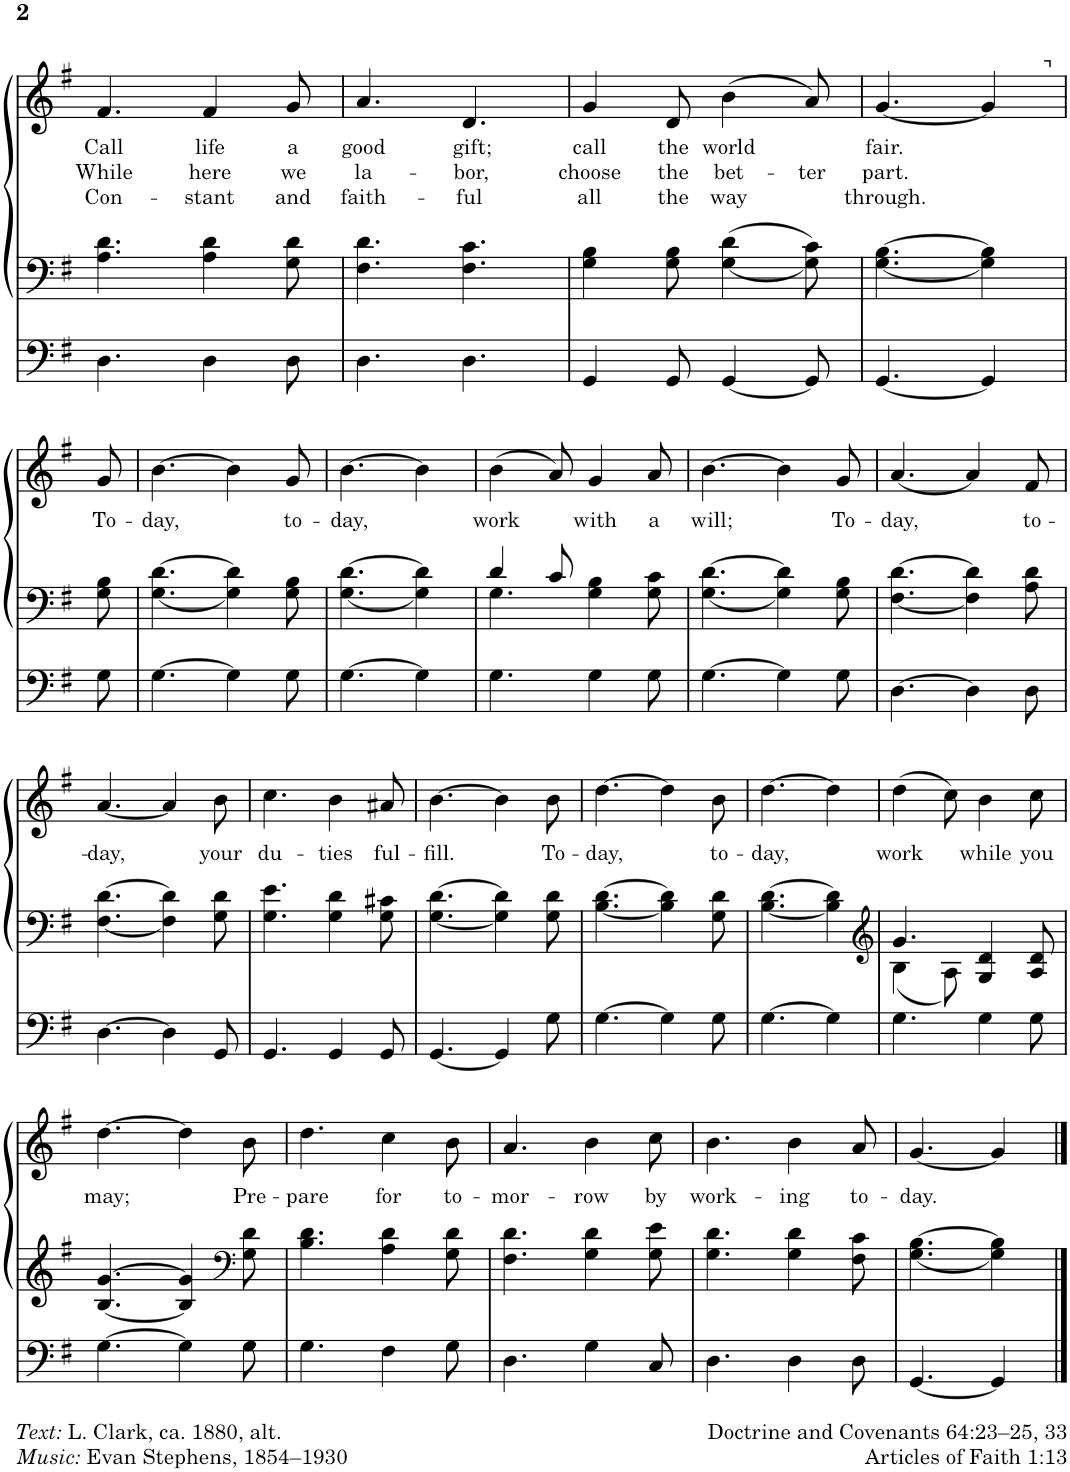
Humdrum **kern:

**kern	**kern	**kern	**text	**text	**text
*part1	*part1	*part1	*part1	*part1	*part1
*staff3	*staff2	*staff1	*staff1	*staff1	*staff1
*I"Organ	*	*	*	*	*
*I'Org.	*	*	*	*	*
!!LO:PB:g=z
*clefF4	*clefF4	*clefG2	*	*	*
*k[f#]	*k[f#]	*k[f#]	*	*	*
*M6/8	*M6/8	*M6/8	*	*	*
=14	=14	=14	=14	=14	=14
!	!	!	!LO:LY:b	!LO:LY:b	!LO:LY:b
4.D\	4.A\ 4.d\	4.f#/	Call	While	Con-
!	!	!	!LO:LY:b	!LO:LY:b	!LO:LY:b
4D\	4A\ 4d\	4f#/	life	here	-stant
!	!	!	!LO:LY:b	!LO:LY:b	!LO:LY:b
8D\	8G\ 8d\	8g/	a	we	and
=15	=15	=15	=15	=15	=15
!	!	!	!LO:LY:b	!LO:LY:b	!LO:LY:b
4.D\	4.F#\ 4.d\	4.a/	good	la-	faith-
!	!	!	!LO:LY:b	!LO:LY:b	!LO:LY:b
4.D\	4.F#\ 4.c\	4.d/	gift;	-bor,	-ful
=16	=16	=16	=16	=16	=16
!	!	!	!LO:LY:b	!LO:LY:b	!LO:LY:b
4GG/	4G\ 4B\	4g/	call	choose	all
!	!	!	!LO:LY:b	!LO:LY:b	!LO:LY:b
8GG/	8G\ 8B\	8d/	the	the	the
!	!	!	!LO:LY:b	!LO:LY:b	!LO:LY:b
[4GG/	[<4G\ 4d\	(4b\	world	bet-	way
!	!	!	!	!LO:LY:b	!
8GG/]	8G\] 8c\	8a/)	.	-ter	.
=17	=17	=17	=17	=17	=17
!	!	!	!LO:LY:b	!LO:LY:b	!LO:LY:b
*	*	*^	*	*	*
[4.GG/	[4.G\ [4.B\	[4.g/	2ryy	fair.	part.	through.
4GG/]	4G\] 4B\]	4g/]	.	.	.	.
.	.	.	16ryy	.	.	.
!	!	!	!LO:TX:a:t=⌝	!	!	!
.	.	.	16ryy	.	.	.
!!LO:LB:g=z
=18	=18	=18	=18	=18	=18	=18
!	!	!	!	!LO:LY:b	!	!
*	*	*v	*v	*	*	*
8G\	8G\ 8B\	8g/	To-	.	.
=19	=19	=19	=19	=19	=19
!	!	!	!LO:LY:b	!	!
[4.G\	[4.G\ [4.d\	[4.b\	-day,	.	.
4G\]	4G\] 4d\]	4b\]	.	.	.
!	!	!	!LO:LY:b	!	!
8G\	8G\ 8B\	8g/	to-	.	.
=20	=20	=20	=20	=20	=20
!	!	!	!LO:LY:b	!	!
[4.G\	[4.G\ [4.d\	[4.b\	-day,	.	.
4G\]	4G\] 4d\]	4b\]	.	.	.
=21	=21	=21	=21	=21	=21
*	*^	*	*	*	*
!	!	!	!	!LO:LY:b	!	!
4.G\	4d/	4.G\	(4b\	work	.	.
.	8c/	.	8a/)	.	.	.
!	!	!	!	!LO:LY:b	!	!
4G\	4G\ 4B\	4.ryy	4g/	with	.	.
!	!	!	!	!LO:LY:b	!	!
8G\	8G\ 8c\	.	8a/	a	.	.
*	*v	*v	*	*	*	*
=22	=22	=22	=22	=22	=22
!	!	!	!LO:LY:b	!	!
[4.G\	[4.G\ [4.d\	[4.b\	will;	.	.
4G\]	4G\] 4d\]	4b\]	.	.	.
!	!	!	!LO:LY:b	!	!
8G\	8G\ 8B\	8g/	To-	.	.
=23	=23	=23	=23	=23	=23
!	!	!	!LO:LY:b	!	!
[4.D\	[4.F#\ [4.d\	[4.a/	-day,	.	.
4D\]	4F#\] 4d\]	4a/]	.	.	.
!	!	!	!LO:LY:b	!	!
8D\	8A\ 8d\	8f#/	to-	.	.
!!LO:LB:g=z
=24	=24	=24	=24	=24	=24
!	!	!	!LO:LY:b	!	!
[4.D\	[4.F#\ [4.d\	[4.a/	-day,	.	.
4D\]	4F#\] 4d\]	4a/]	.	.	.
!	!	!	!LO:LY:b	!	!
8GG/	8G\ 8d\	8b\	your	.	.
=25	=25	=25	=25	=25	=25
!	!	!	!LO:LY:b	!	!
4.GG/	4.G\ 4.e\	4.cc\	du-	.	.
!	!	!	!LO:LY:b	!	!
4GG/	4G\ 4d\	4b\	-ties	.	.
!	!	!	!LO:LY:b	!	!
8GG/	8G\ 8c#X\	8a#X/	ful-	.	.
=26	=26	=26	=26	=26	=26
!	!	!	!LO:LY:b	!	!
[4.GG/	[4.G\ [4.d\	[4.b\	-fill.	.	.
4GG/]	4G\] 4d\]	4b\]	.	.	.
!	!	!	!LO:LY:b	!	!
8G\	8G\ 8d\	8b\	To-	.	.
=27	=27	=27	=27	=27	=27
!	!	!	!LO:LY:b	!	!
[4.G\	[4.B\ [4.d\	[4.dd\	-day,	.	.
4G\]	4B\] 4d\]	4dd\]	.	.	.
!	!	!	!LO:LY:b	!	!
8G\	8G\ 8d\	8b\	to-	.	.
=28	=28	=28	=28	=28	=28
!	!	!	!LO:LY:b	!	!
[4.G\	[4.B\ [4.d\	[4.dd\	-day,	.	.
4G\]	4B\] 4d\]	4dd\]	.	.	.
=29	=29	=29	=29	=29	=29
*	*clefG2	*	*	*	*
*	*^	*	*	*	*
!	!	!	!	!LO:LY:b	!	!
4.G\	4.g/	4B\	(4dd\	work	.	.
.	.	8A\	8cc\)	.	.	.
!	!	!	!	!LO:LY:b	!	!
4G\	4G/ 4d/	4.ryy	4b\	while	.	.
!	!	!	!	!LO:LY:b	!	!
8G\	8A/ 8d/	.	8cc\	you	.	.
*	*v	*v	*	*	*	*
!!LO:LB:g=z
=30	=30	=30	=30	=30	=30
!	!	!	!LO:LY:b	!	!
[4.G\	[4.B/ [4.g/	[4.dd\	may;	.	.
4G\]	4B/] 4g/]	4dd\]	.	.	.
*	*clefF4	*	*	*	*
!	!	!	!LO:LY:b	!	!
8G\	8G\ 8d\	8b\	Pre-	.	.
=31	=31	=31	=31	=31	=31
!	!	!	!LO:LY:b	!	!
4.G\	4.B\ 4.d\	4.dd\	-pare	.	.
!	!	!	!LO:LY:b	!	!
4F#\	4A\ 4d\	4cc\	for	.	.
!	!	!	!LO:LY:b	!	!
8G\	8G\ 8d\	8b\	to-	.	.
=32	=32	=32	=32	=32	=32
!	!	!	!LO:LY:b	!	!
4.D\	4.F#\ 4.d\	4.a/	-mor-	.	.
!	!	!	!LO:LY:b	!	!
4G\	4G\ 4d\	4b\	-row	.	.
!	!	!	!LO:LY:b	!	!
8C/	8G\ 8e\	8cc\	by	.	.
=33	=33	=33	=33	=33	=33
!	!	!	!LO:LY:b	!	!
4.D\	4.G\ 4.d\	4.b\	work-	.	.
!	!	!	!LO:LY:b	!	!
4D\	4G\ 4d\	4b\	-ing	.	.
!	!	!	!LO:LY:b	!	!
8D\	8F#\ 8c\	8a/	to-	.	.
=34	=34	=34	=34	=34	=34
!	!	!	!LO:LY:b	!	!
[4.GG/	[4.G\ [4.B\	[4.g/	-day.	.	.
4GG/]	4G\] 4B\]	4g/]	.	.	.
==	==	==	==	==	==
*-	*-	*-	*-	*-	*-
